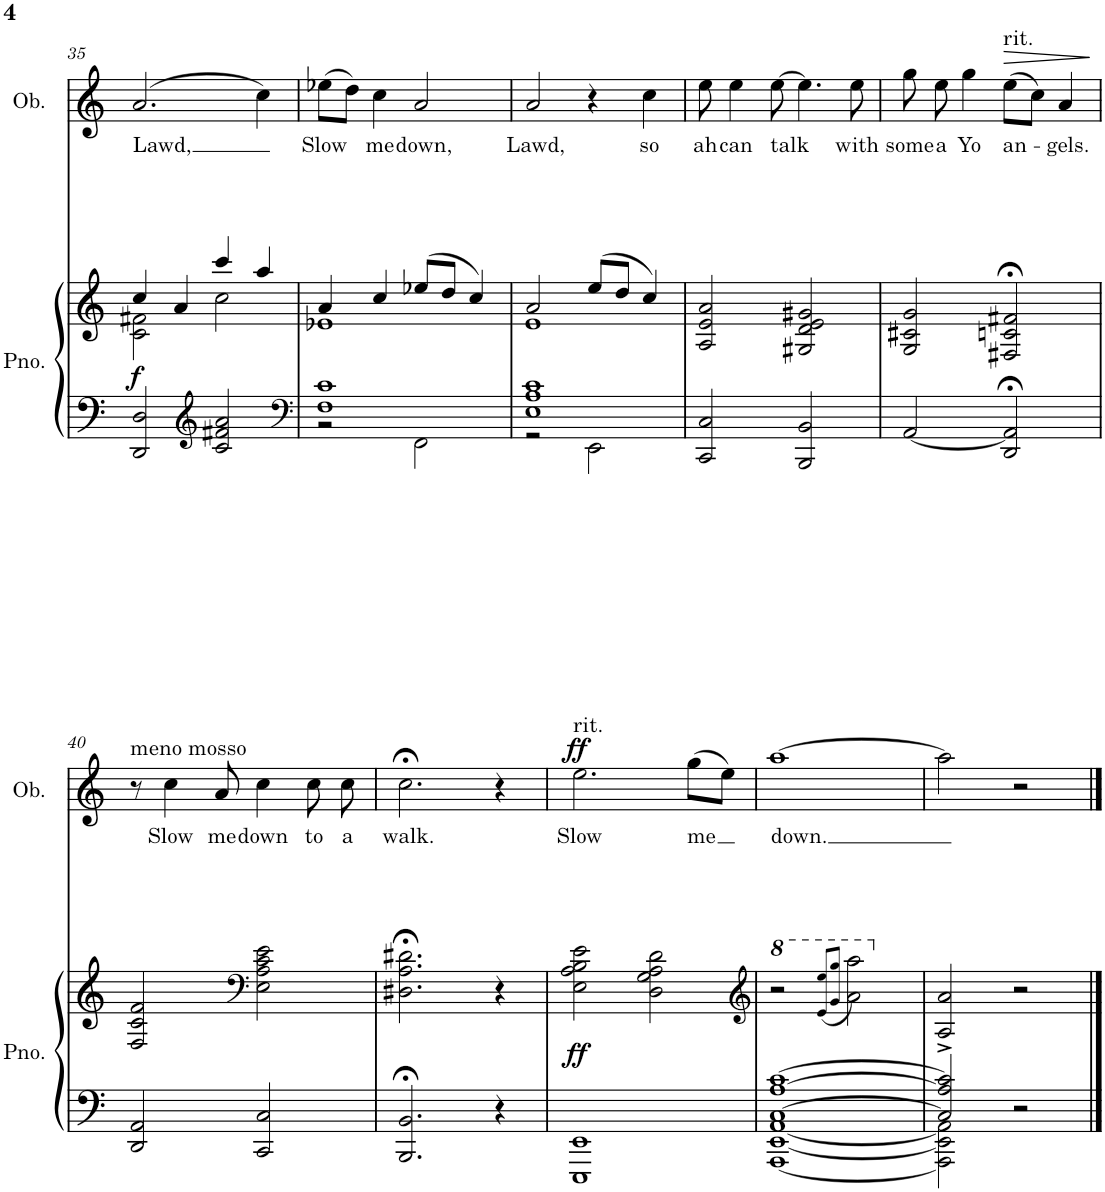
**kern	**kern	**dynam	**kern	**text	**dynam
*part2	*part2	*part2	*part1	*part1	*part1
*staff3	*staff2	*staff2/3	*staff1	*staff1	*staff1
*I"Piano	*	*	*I"Oboe	*	*
*I'Pno.	*	*	*I'Ob.	*	*
!!LO:PB:g=z
*clefF4	*clefG2	*	*clefG2	*	*
*k[]	*k[]	*	*k[]	*	*
*M4/4	*M4/4	*	*M4/4	*	*
=35	=35	=35	=35	=35	=35
*	*^	*	*	*	*
!	!	!	!LO:DY:b	!	!LO:LY:b	!
2DD/ 2D/	4cc/	2c\ 2f#X\	f	(2.a/	Lawd,	.
.	4a/	.	.	.	.	.
*clefG2	*	*	*	*	*	*
2c/ 2f#X/ 2a/	4ccc/	2cc\	.	.	.	.
.	4aa/	.	.	4cc\)	.	.
=36	=36	=36	=36	=36	=36	=36
*clefF4	*	*	*	*	*	*
*^	*	*	*	*	*	*
!	!	!	!	!	!	!LO:LY:b	!
1F 1c	2r	4a/	1e-X	.	(8ee-X\L	Slow	.
.	.	.	.	.	8dd\J)	.	.
!	!	!	!	!	!	!LO:LY:b	!
.	.	4cc/	.	.	4cc\	me	.
!	!	!	!	!	!	!LO:LY:b	!
.	2FF\	(8ee-X/L	.	.	2a/	down,	.
.	.	8dd/J	.	.	.	.	.
.	.	4cc/)	.	.	.	.	.
=37	=37	=37	=37	=37	=37	=37	=37
!	!	!	!	!	!	!LO:LY:b	!
1E 1A 1c	2r	2a/	1e	.	2a/	Lawd,	.
.	2EE\	(8ee/L	.	.	4r	.	.
.	.	8dd/J	.	.	.	.	.
!	!	!	!	!	!	!LO:LY:b	!
.	.	4cc/)	.	.	4cc\	so	.
*v	*v	*	*	*	*	*	*
*	*v	*v	*	*	*	*
=38	=38	=38	=38	=38	=38
!	!	!	!	!LO:LY:b	!
2CC/ 2C/	2A/ 2e/ 2a/	.	8ee\	ah	.
!	!	!	!	!LO:LY:b	!
.	.	.	4ee\	can	.
!	!	!	!	!LO:LY:b	!
.	.	.	[8ee\	talk	.
2BBB/ 2BB/	2G#X/ 2d/ 2e/ 2g#X/	.	4.ee\]	.	.
!	!	!	!	!LO:LY:b	!
.	.	.	8ee\	with	.
=39	=39	=39	=39	=39	=39
!	!	!	!	!LO:LY:b	!
[2AA/	2G/ 2c#X/ 2g/	.	8gg\	some	.
!	!	!	!	!LO:LY:b	!
.	.	.	8ee\	a	.
!	!	!	!	!LO:LY:b	!
.	.	.	4gg\	Yo	.
!	!	!	!LO:TX:a:t=rit.	!	!
!	!	!	!	!LO:LY:b	!LO:HP:b
2DD/;< 2AA/];<	2F#X/;< 2cn/;< 2f#X/;<	.	(8ee\L	an-	>
.	.	.	8cc\J)	.	.
!	!	!	!	!LO:LY:b	!
.	.	.	4a/	-gels.	.
.	.	.	.	.	]
!!LO:LB:g=z
=40	=40	=40	=40	=40	=40
!	!	!	!LO:TX:a:t=meno mosso	!	!
2DD/ 2AA/	2F/ 2c/ 2f/	.	8r	.	.
!	!	!	!	!LO:LY:b	!
.	.	.	4cc\	Slow	.
!	!	!	!	!LO:LY:b	!
.	.	.	8a/	me	.
*	*clefF4	*	*	*	*
!	!	!	!	!LO:LY:b	!
2CC/ 2C/	2E\ 2A\ 2c\ 2e\	.	4cc\	down	.
!	!	!	!	!LO:LY:b	!
.	.	.	8cc\	to	.
!	!	!	!	!LO:LY:b	!
.	.	.	8cc\	a	.
=41	=41	=41	=41	=41	=41
!	!	!	!	!LO:LY:b	!
2.BBB/;< 2.BB/;<	2.D#X\;< 2.A\;< 2.d#X\;<	.	2.cc;<\	walk.	.
4r	4r	.	4r	.	.
=42	=42	=42	=42	=42	=42
!	!	!	!LO:TX:a:t=rit.	!	!
!	!	!LO:DY:b	!	!LO:LY:b	!LO:DY:a
1EEE 1EE	2E\ 2A\ 2B\ 2e\	ff	2.ee\	Slow	ff
.	2D\ 2G\ 2A\ 2d\	.	.	.	.
!	!	!	!	!LO:LY:b	!
.	.	.	(8gg\L	me	.
.	.	.	8ee\J)	.	.
=43	=43	=43	=43	=43	=43
*	*clefG2	*	*	*	*
*^	*	*	*	*	*
*	*	*8va	*	*	*	*
!	!	!	!	!	!LO:LY:b	!
[1C [1A [1c	[1AAA [1EE [1AA	2r	.	[1aa	down.	.
.	.	(8qee/ 8qeee/L	.	.	.	.
.	.	8qgg/ 8qggg/J)	.	.	.	.
.	.	2aa\ 2aaa\	.	.	.	.
=44	=44	=44	=44	=44	=44	=44
*	*	*X8va	*	*	*	*
2C/] 2A/] 2c/]	2AAA\] 2EE\] 2AA\]	2A/^ 2a/^	.	2aa\]	.	.
2r	2ryy	2r	.	2r	.	.
*v	*v	*	*	*	*	*
==	==	==	==	==	==
*-	*-	*-	*-	*-	*-
